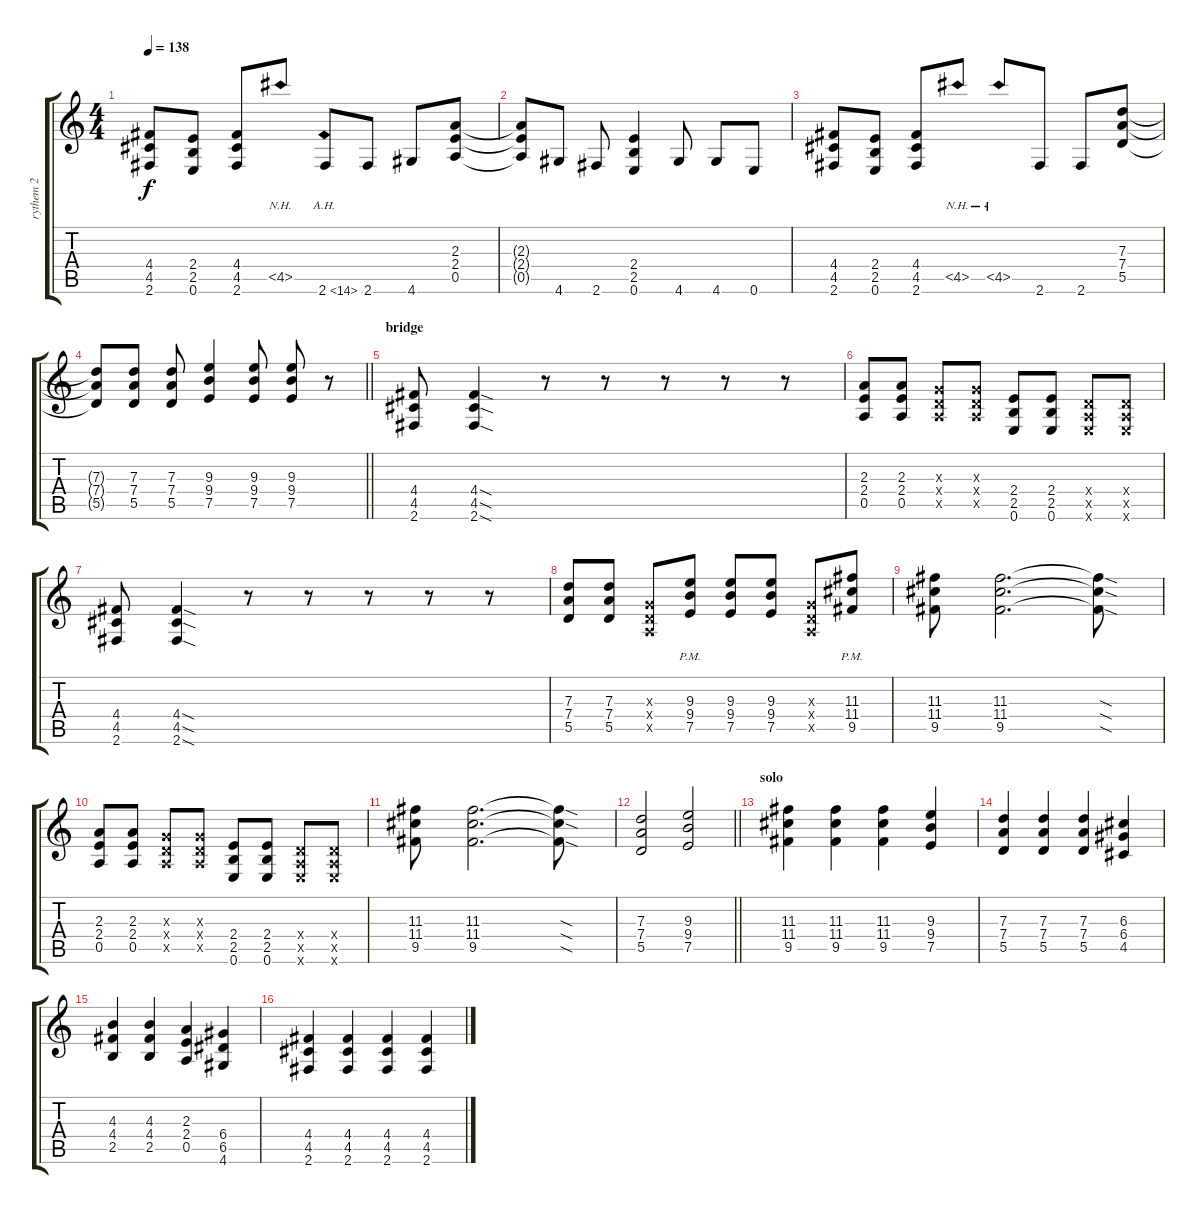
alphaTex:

\track ("rythem 2" "rythem 2") {instrument distortionguitar}
\staff {score tabs}
\tuning (E4 B3 G3 D3 A2 E2) {hide}
\ts (4 4)
\tempo 138
\clef g2
\ks c
(4.4 4.5 2.6).8{dy f} (2.4 2.5 0.6).8 (4.4 4.5 2.6).8 4.5{nh}.8 2.6{ah 12}.8 2.6.8 4.6.8 (2.3 2.4 0.5).8 |
(2.3{t} 2.4{t} 0.5{t}).8 4.6.8 2.6.8 (2.4 2.5 0.6).4 4.6.8 4.6.8 0.6.8 |
(4.4 4.5 2.6).8 (2.4 2.5 0.6).8 (4.4 4.5 2.6).8 4.5{nh}.8 4.5{nh}.8 2.6.8 2.6.8 (7.3 7.4 5.5).8 |
\barLineRight lightlight
(7.3{t} 7.4{t} 5.5{t}).8 (7.3 7.4 5.5).8 (7.3 7.4 5.5).8 (9.3 9.4 7.5).4 (9.3 9.4 7.5).8 (9.3 9.4 7.5).8 r.8 |
\section ("" "bridge")
(4.4 4.5 2.6).8 (4.4{sod} 4.5{sod} 2.6{sod}).4 r.8 r.8 r.8 r.8 r.8 |
(2.3 2.4 0.5).8 (2.3 2.4 0.5).8 (0.3{x} 0.4{x} 0.5{x}).8 (0.3{x} 0.4{x} 0.5{x}).8 (2.4 2.5 0.6).8 (2.4 2.5 0.6).8 (0.4{x} 0.5{x} 0.6{x}).8 (0.4{x} 0.5{x} 0.6{x}).8 |
(4.4 4.5 2.6).8 (4.4{sod} 4.5{sod} 2.6{sod}).4 r.8 r.8 r.8 r.8 r.8 |
(7.3 7.4 5.5).8 (7.3 7.4 5.5).8 (0.3{x} 0.4{x} 0.5{x}).8 (9.3{pm} 9.4{pm} 7.5{pm}).8 (9.3 9.4 7.5).8 (9.3 9.4 7.5).8 (0.3{x} 0.4{x} 0.5{x}).8 (11.3{pm} 11.4{pm} 9.5{pm}).8 |
(11.3 11.4 9.5).8 (11.3 11.4 9.5).2{d} (11.3{sod t} 11.4{sod t} 9.5{sod t}).8 |
(2.3 2.4 0.5).8 (2.3 2.4 0.5).8 (0.3{x} 0.4{x} 0.5{x}).8 (0.3{x} 0.4{x} 0.5{x}).8 (2.4 2.5 0.6).8 (2.4 2.5 0.6).8 (0.4{x} 0.5{x} 0.6{x}).8 (0.4{x} 0.5{x} 0.6{x}).8 |
(11.3 11.4 9.5).8 (11.3 11.4 9.5).2{d} (11.3{sod t} 11.4{sod t} 9.5{sod t}).8 |
\barLineRight lightlight
(7.3 7.4 5.5).2 (9.3 9.4 7.5).2 |
\section ("" "solo")
(11.3 11.4 9.5).4 (11.3 11.4 9.5).4 (11.3 11.4 9.5).4 (9.3 9.4 7.5).4 |
(7.3 7.4 5.5).4 (7.3 7.4 5.5).4 (7.3 7.4 5.5).4 (6.3 6.4 4.5).4 |
(4.3 4.4 2.5).4 (4.3 4.4 2.5).4 (2.3 2.4 0.5).4 (6.4 6.5 4.6).4 |
(4.4 4.5 2.6).4 (4.4 4.5 2.6).4 (4.4 4.5 2.6).4 (4.4 4.5 2.6).4
